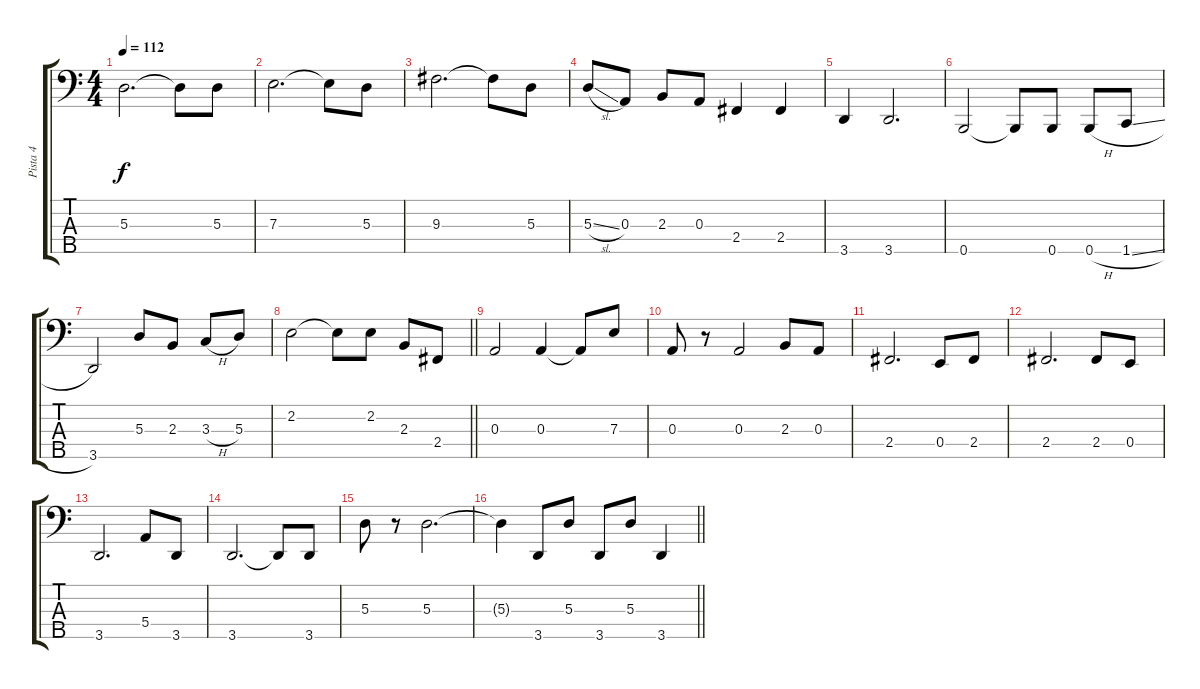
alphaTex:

\track ("Pista 4" "Pista 4") {instrument electricbassfinger}
\staff {score tabs}
\tuning (G2 D2 A1 E1 B0) {hide}
\ts (4 4)
\tempo 112
\clef f4
\ks c
5.3.2{d dy f} 5.3{t}.8 5.3.8 |
7.3.2{d} 7.3{t}.8 5.3.8 |
9.3.2{d} 9.3{t}.8 5.3.8 |
5.3{sl}.8 0.3.8 2.3.8 0.3.8 2.4.4 2.4.4 |
3.5.4 3.5.2{d} |
0.5.2 0.5{t}.8 0.5.8 0.5{h}.8 1.5{sl}.8 |
3.5.2 5.3.8 2.3.8 3.3{h}.8 5.3.8 |
\barLineRight lightlight
2.2.2 2.2{t}.8 2.2.8 2.3.8 2.4.8 |
0.3.2 0.3.4 0.3{t}.8 7.3.8 |
0.3.8 r.8 0.3.2 2.3.8 0.3.8 |
2.4.2{d} 0.4.8 2.4.8 |
2.4.2{d} 2.4.8 0.4.8 |
3.5.2{d} 5.4.8 3.5.8 |
3.5.2{d} 3.5{t}.8 3.5.8 |
5.3.8 r.8 5.3.2{d} |
\barLineRight lightlight
5.3{t}.4 3.5.8 5.3.8 3.5.8 5.3.8 3.5.4
